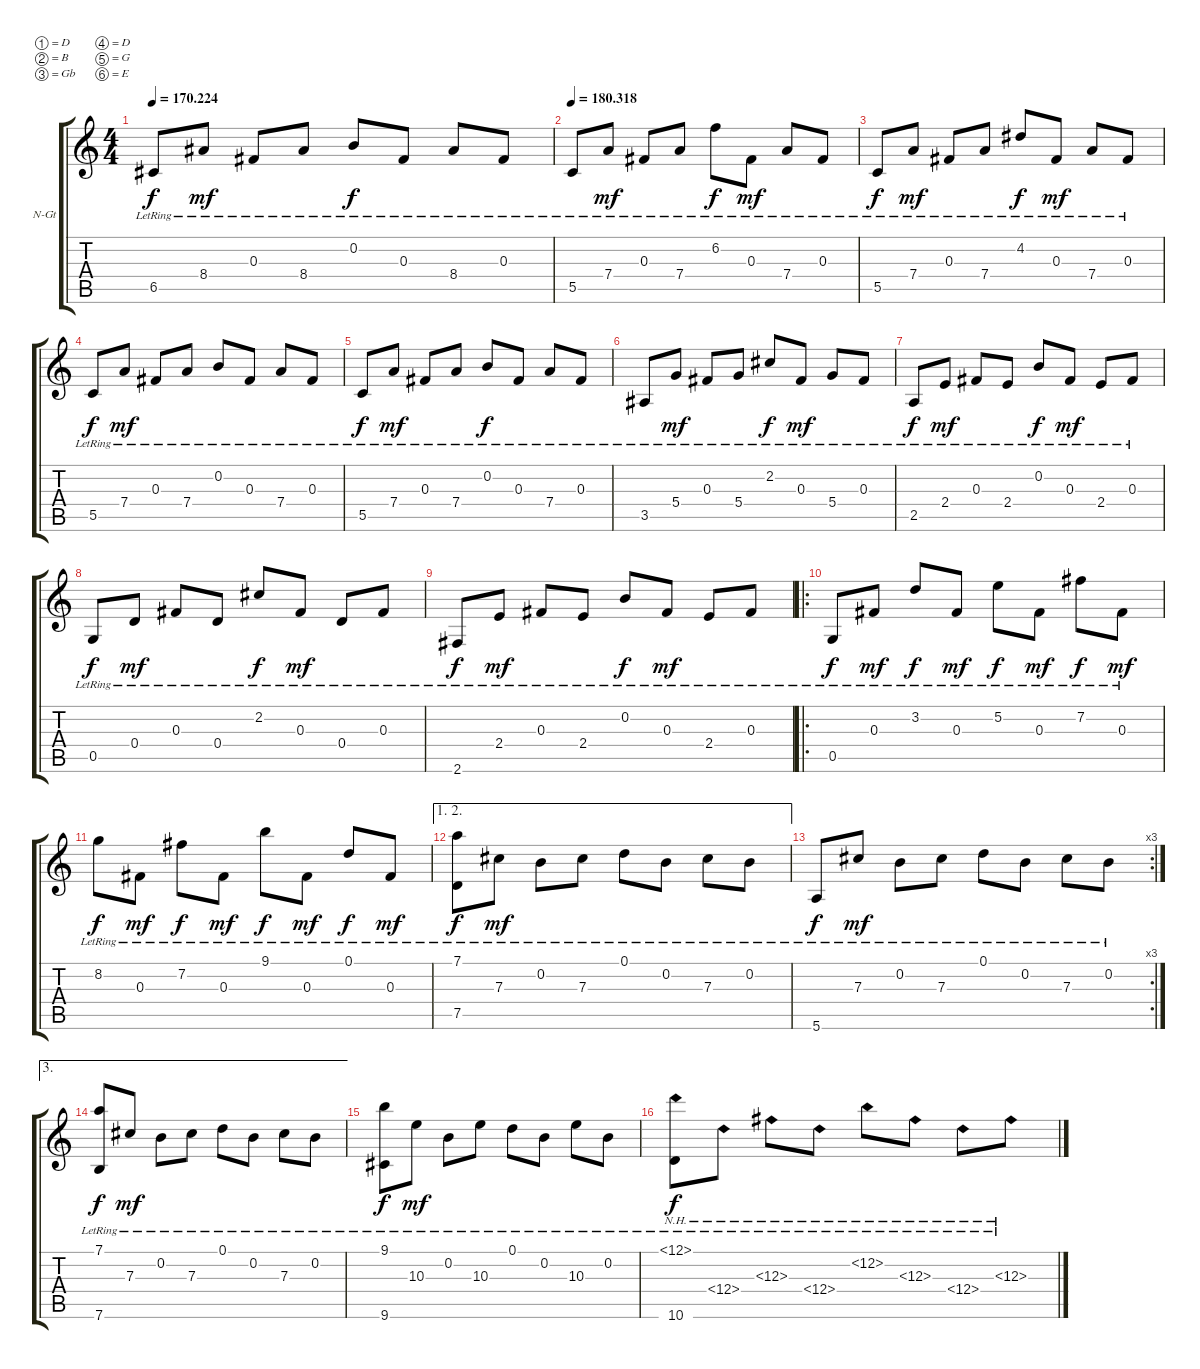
\defaultSystemsLayout 4
\bracketExtendMode groupsimilarinstruments
\firstSystemTrackNameOrientation horizontal
\otherSystemsTrackNameOrientation horizontal
\track ("Nylon Guitar" "N-Gt") {instrument acousticguitarnylon}
\staff {score tabs}
\tuning (D4 B3 Gb3 D3 G2 E2)
\ts (4 4)
\tempo
170.224
\accidentals auto
\clef g2
\ottava regular
\simile none
\ks c
6.5{lr}.8{dy f} 8.4{lr}.8{dy mf} 0.3{lr}.8 8.4{lr}.8 0.2{lr}.8{dy f} 0.3{lr}.8 8.4{lr}.8 0.3{lr}.8 |
\tempo
180.318 5.5{lr}.8 7.4{lr}.8{dy mf} 0.3{lr}.8 7.4{lr}.8 6.2{lr}.8{dy f} 0.3{lr}.8{dy mf} 7.4{lr}.8 0.3{lr}.8 |
5.5{lr}.8{dy f} 7.4{lr}.8{dy mf} 0.3{lr}.8 7.4{lr}.8 4.2{lr}.8{dy f} 0.3{lr}.8{dy mf} 7.4{lr}.8 0.3{lr}.8 |
5.5{lr}.8{dy f} 7.4{lr}.8{dy mf} 0.3{lr}.8 7.4{lr}.8 0.2{lr}.8 0.3{lr}.8 7.4{lr}.8 0.3{lr}.8 |
5.5{lr}.8{dy f} 7.4{lr}.8{dy mf} 0.3{lr}.8 7.4{lr}.8 0.2{lr}.8{dy f} 0.3{lr}.8 7.4{lr}.8 0.3{lr}.8 |
3.5{lr}.8 5.4{lr}.8{dy mf} 0.3{lr}.8 5.4{lr}.8 2.2{lr}.8{dy f} 0.3{lr}.8{dy mf} 5.4{lr}.8 0.3{lr}.8 |
2.5{lr}.8{dy f} 2.4{lr}.8{dy mf} 0.3{lr}.8 2.4{lr}.8 0.2{lr}.8{dy f} 0.3{lr}.8{dy mf} 2.4{lr}.8 0.3{lr}.8 |
0.5{lr}.8{dy f} 0.4{lr}.8{dy mf} 0.3{lr}.8 0.4{lr}.8 2.2{lr}.8{dy f} 0.3{lr}.8{dy mf} 0.4{lr}.8 0.3{lr}.8 |
2.6{lr}.8{dy f} 2.4{lr}.8{dy mf} 0.3{lr}.8 2.4{lr}.8 0.2{lr}.8{dy f} 0.3{lr}.8{dy mf} 2.4{lr}.8 0.3{lr}.8 |
\ro
0.5{lr}.8{dy f} 0.3{lr}.8{dy mf} 3.2{lr}.8{dy f} 0.3{lr}.8{dy mf} 5.2{lr}.8{dy f} 0.3{lr}.8{dy mf} 7.2{lr}.8{dy f} 0.3{lr}.8{dy mf} |
8.2{lr}.8{dy f} 0.3{lr}.8{dy mf} 7.2{lr}.8{dy f} 0.3{lr}.8{dy mf} 9.1{lr}.8{dy f} 0.3{lr}.8{dy mf} 0.1{lr}.8{dy f} 0.3{lr}.8{dy mf} |
\ae (1 2)
(7.1{lr} 7.5{lr}).8{dy f} 7.3{lr}.8{dy mf} 0.2{lr}.8 7.3{lr}.8 0.1{lr}.8 0.2{lr}.8 7.3{lr}.8 0.2{lr}.8 |
\rc 3
5.6{lr}.8{dy f} 7.3{lr}.8{dy mf} 0.2{lr}.8 7.3{lr}.8 0.1{lr}.8 0.2{lr}.8 7.3{lr}.8 0.2{lr}.8 |
\ae 3
(7.1{lr} 7.6{lr}).8{dy f} 7.3{lr}.8{dy mf} 0.2{lr}.8 7.3{lr}.8 0.1{lr}.8 0.2{lr}.8 7.3{lr}.8 0.2{lr}.8 |
(9.1{lr} 9.6{lr}).8{dy f} 10.3{lr}.8{dy mf} 0.2{lr}.8 10.3{lr}.8 0.1{lr}.8 0.2{lr}.8 10.3{lr}.8 0.2{lr}.8 |
(10.6{lr} 12.1{nh lr}).8{dy f} 12.4{nh lr}.8 12.3{nh lr}.8 12.4{nh lr}.8 12.2{nh lr}.8 12.3{nh lr}.8 12.4{nh lr}.8 12.3{nh lr}.8
